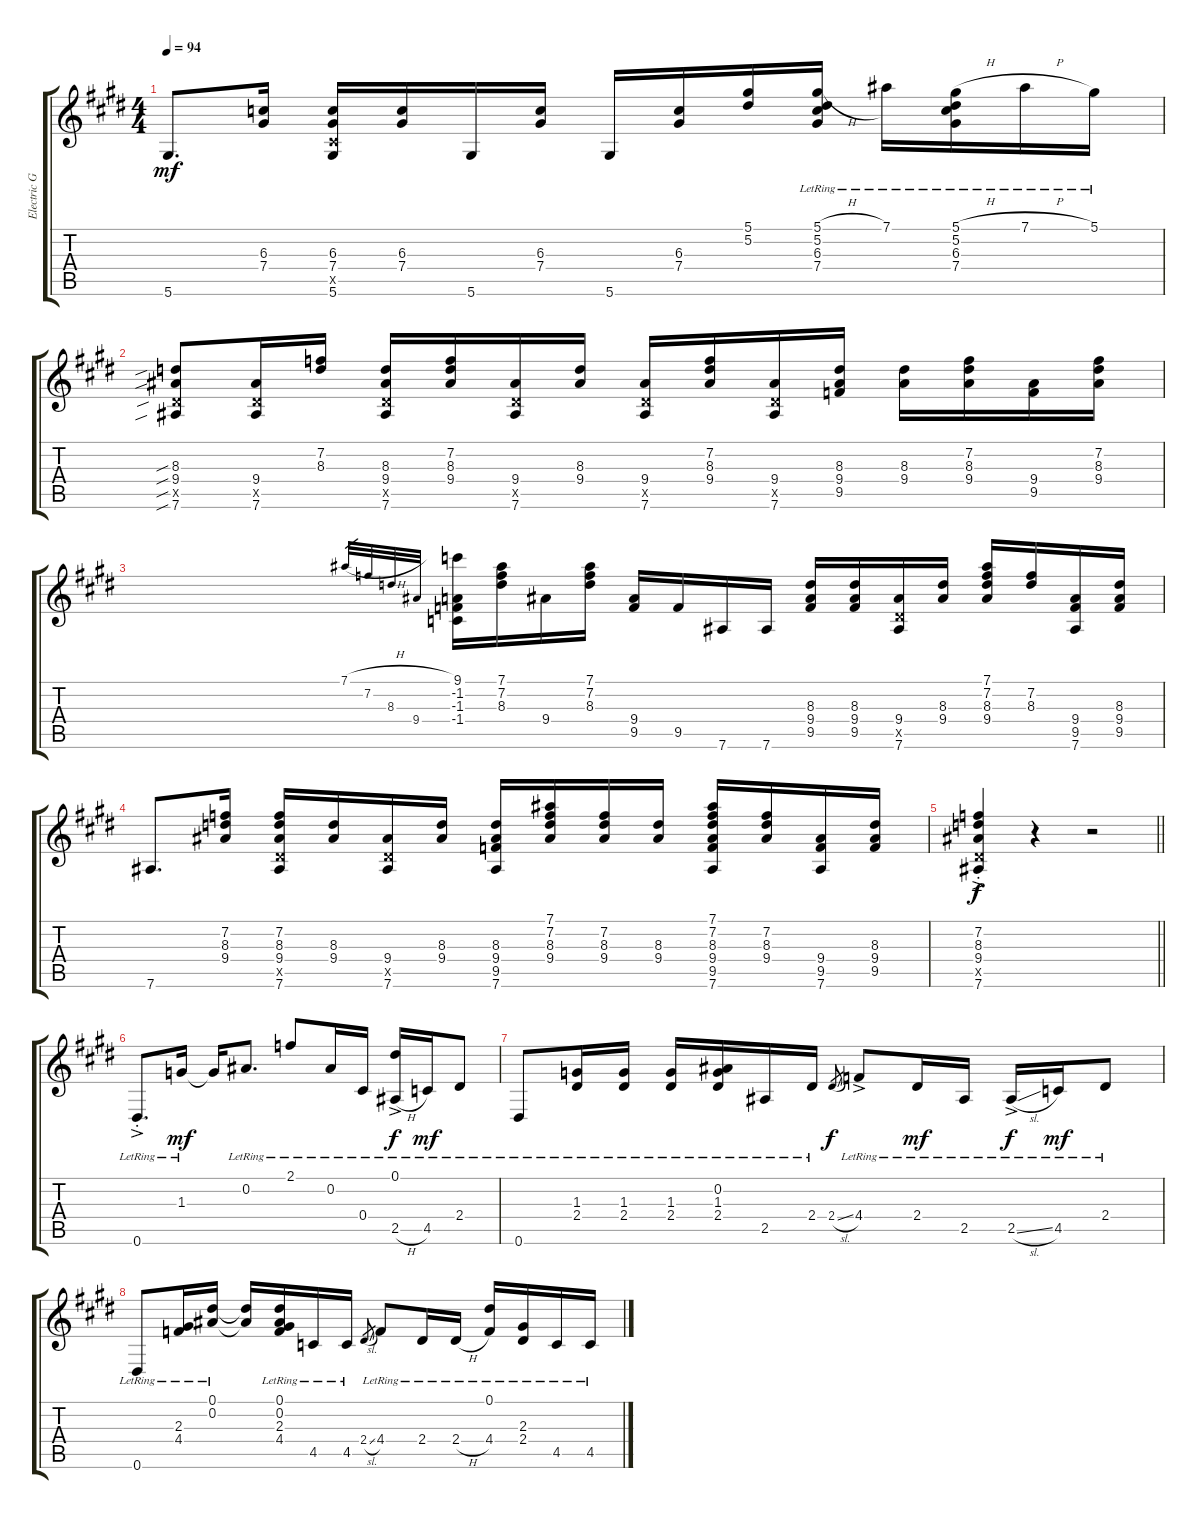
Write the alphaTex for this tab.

\track ("Electric Gtr (Clean Tone) " "Electric G") {instrument electricguitarclean}
\staff {score tabs}
\tuning (Eb4 Bb3 Gb3 Db3 Ab2 Eb2) {hide}
\ts (4 4)
\tempo 94
\clef g2
\ks c#minor
5.6.8{d dy mf} (6.3 7.4).16 (6.3 7.4 5.5{x} 5.6).16 (6.3 7.4).16 5.6.16 (6.3 7.4).16 5.6.16 (6.3 7.4).16 (5.1 5.2).16 (5.1{h lr} 5.2{lr} 6.3{lr} 7.4{lr}).16 7.1{lr}.16 (5.1{h lr} 5.2{lr} 6.3{lr} 7.4{lr}).16 7.1{h lr}.16 5.1{lr}.16 |
\ks e
(8.3{sib} 9.4{sib} 7.5{sib x} 7.6{sib}).8 (9.4 7.5{x} 7.6).16 (7.2 8.3).16 (8.3 9.4 7.5{x} 7.6).16 (7.2 8.3 9.4).16 (9.4 7.5{x} 7.6).16 (8.3 9.4).16 (9.4 7.5{x} 7.6).16 (7.2 8.3 9.4).16 (9.4 7.5{x} 7.6).16 (8.3 9.4 9.5).16 (8.3 9.4).16 (7.2 8.3 9.4).16 (9.4 9.5).16 (7.2 8.3 9.4).16 |
\ks c#minor
7.1{h}.32{gr} 7.2.32{gr} 8.3.32{gr} 9.4.32{gr} (9.1 -1.2 -1.3 -1.4).16 (7.1 7.2 8.3).16 9.4.16 (7.1 7.2 8.3).16 (9.4 9.5).16 9.5.16 7.6.16 7.6.16 (8.3 9.4 9.5).16 (8.3 9.4 9.5).16 (9.4 7.5{x} 7.6).16 (8.3 9.4).16 (7.1 7.2 8.3 9.4).16 (7.2 8.3).16 (9.4 9.5 7.6).16 (8.3 9.4 9.5).16 |
7.6.8{d} (7.2 8.3 9.4).16 (7.2 8.3 9.4 7.5{x} 7.6).16 (8.3 9.4).16 (9.4 7.5{x} 7.6).16 (8.3 9.4).16 (8.3 9.4 9.5 7.6).16 (7.1 7.2 8.3 9.4).16 (7.2 8.3 9.4).16 (8.3 9.4).16 (7.1 7.2 8.3 9.4 9.5 7.6).16 (7.2 8.3 9.4).16 (9.4 9.5 7.6).16 (8.3 9.4 9.5).16 |
\barLineRight lightlight
(7.2{ac st} 8.3{ac st} 9.4{ac st} 7.5{ac st x} 7.6{ac st}).4{dy f} r.4 r.2 |
\ks e
0.6{ac st lr}.8{d} 1.3{lr}.16{dy mf} 1.3{t}.16 0.2{lr}.8{d} 2.1{lr}.8 0.2{lr}.16 0.4{lr}.16 (0.1{ac lr} 2.5{h ac lr}).16{dy f} 4.5{lr}.16{dy mf} 2.4{lr}.8 |
\ks c#minor
0.6{lr}.8 (1.3{lr} 2.4{lr}).16 (1.3{lr} 2.4{lr}).16 (1.3{lr} 2.4{lr}).16 (0.2{lr} 1.3{lr} 2.4{lr}).16 2.5{lr}.16 2.4{lr}.16 2.4{sl}.8{gr dy f} 4.4{ac lr}.8 2.4{lr}.16{dy mf} 2.5{lr}.16 2.5{sl ac lr}.16{dy f} 4.5{lr}.16{dy mf} 2.4{lr}.8 |
0.6{lr}.8 (2.3{lr} 4.4{lr}).16 (0.1{lr} 0.2{lr}).16 (0.1{t} 0.2{t}).16 (0.1{lr} 0.2{lr} 2.3{lr} 4.4{lr}).16 4.5{lr}.16 4.5{lr}.16 2.4{sl}.8{gr} 4.4{lr}.8 2.4{lr}.16 2.4{h lr}.16 (0.1{lr} 4.4{lr}).16 (2.3{lr} 2.4{lr}).16 4.5{lr}.16 4.5{lr}.16
